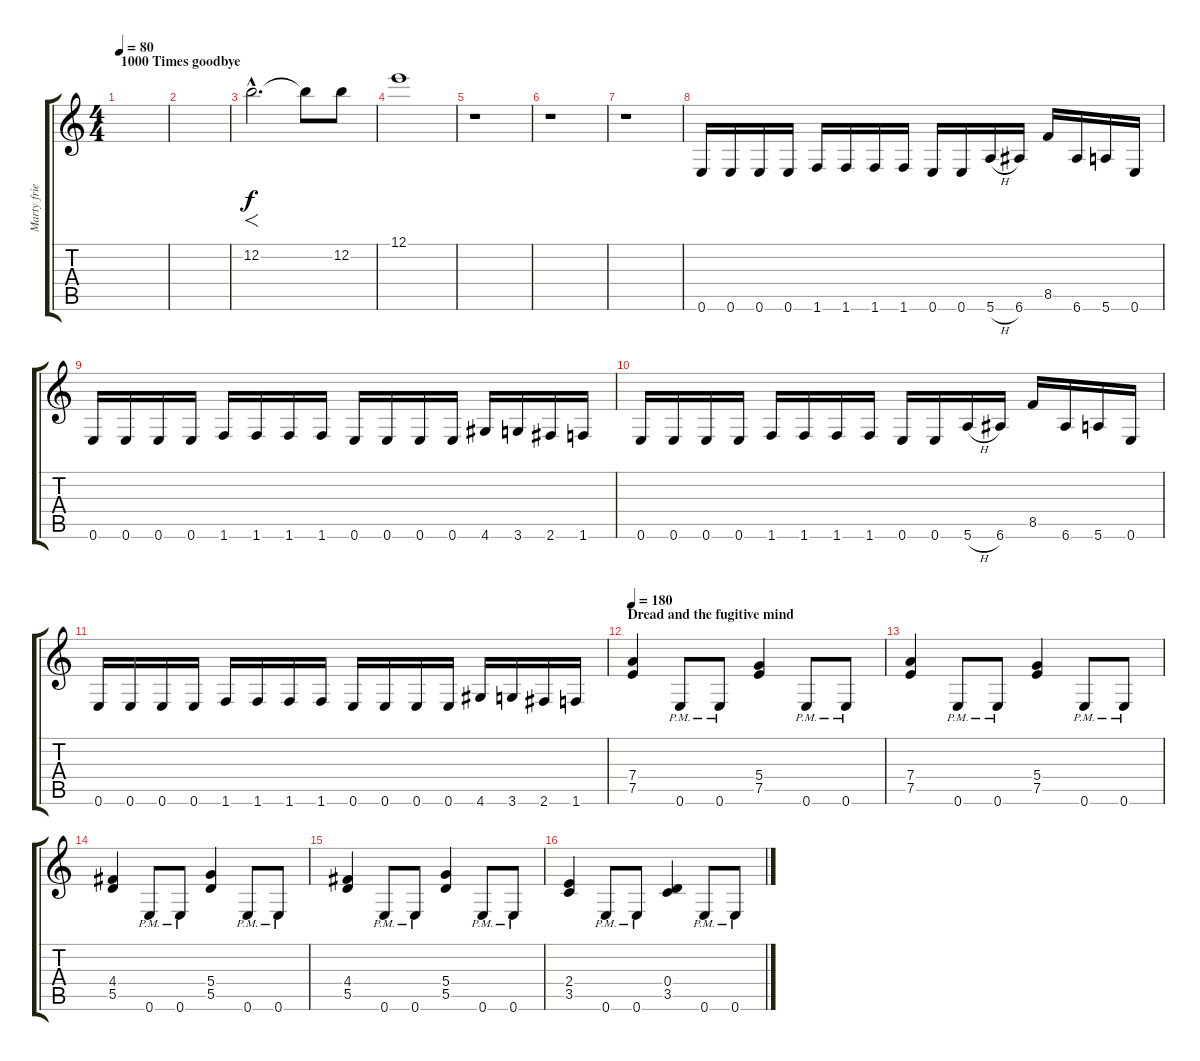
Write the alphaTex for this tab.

\track ("Marty friedman/Al pitrelli" "Marty frie") {instrument distortionguitar}
\staff {score tabs}
\tuning (E4 B3 G3 D3 A2 E2) {hide}
\ts (4 4)
\section ("" "1000 Times goodbye")
\tempo 80
\clef g2
\ks c
|
|
12.2{hac}.2{f d} 12.2{t}.8 12.2.8 |
12.1.1 |
r.1 |
r.1 |
r.1 |
0.6.16 0.6.16 0.6.16 0.6.16 1.6.16 1.6.16 1.6.16 1.6.16 0.6.16 0.6.16 5.6{h}.16 6.6.16 8.5.16 6.6.16 5.6.16 0.6.16 |
0.6.16 0.6.16 0.6.16 0.6.16 1.6.16 1.6.16 1.6.16 1.6.16 0.6.16 0.6.16 0.6.16 0.6.16 4.6.16 3.6.16 2.6.16 1.6.16 |
0.6.16 0.6.16 0.6.16 0.6.16 1.6.16 1.6.16 1.6.16 1.6.16 0.6.16 0.6.16 5.6{h}.16 6.6.16 8.5.16 6.6.16 5.6.16 0.6.16 |
0.6.16 0.6.16 0.6.16 0.6.16 1.6.16 1.6.16 1.6.16 1.6.16 0.6.16 0.6.16 0.6.16 0.6.16 4.6.16 3.6.16 2.6.16 1.6.16 |
\section ("" "Dread and the fugitive mind")
\tempo 180
(7.4 7.5).4 0.6{pm}.8 0.6{pm}.8 (5.4 7.5).4 0.6{pm}.8 0.6{pm}.8 |
(7.4 7.5).4 0.6{pm}.8 0.6{pm}.8 (5.4 7.5).4 0.6{pm}.8 0.6{pm}.8 |
(4.4 5.5).4 0.6{pm}.8 0.6{pm}.8 (5.4 5.5).4 0.6{pm}.8 0.6{pm}.8 |
(4.4 5.5).4 0.6{pm}.8 0.6{pm}.8 (5.4 5.5).4 0.6{pm}.8 0.6{pm}.8 |
(2.4 3.5).4 0.6{pm}.8 0.6{pm}.8 (0.4 3.5).4 0.6{pm}.8 0.6{pm}.8
